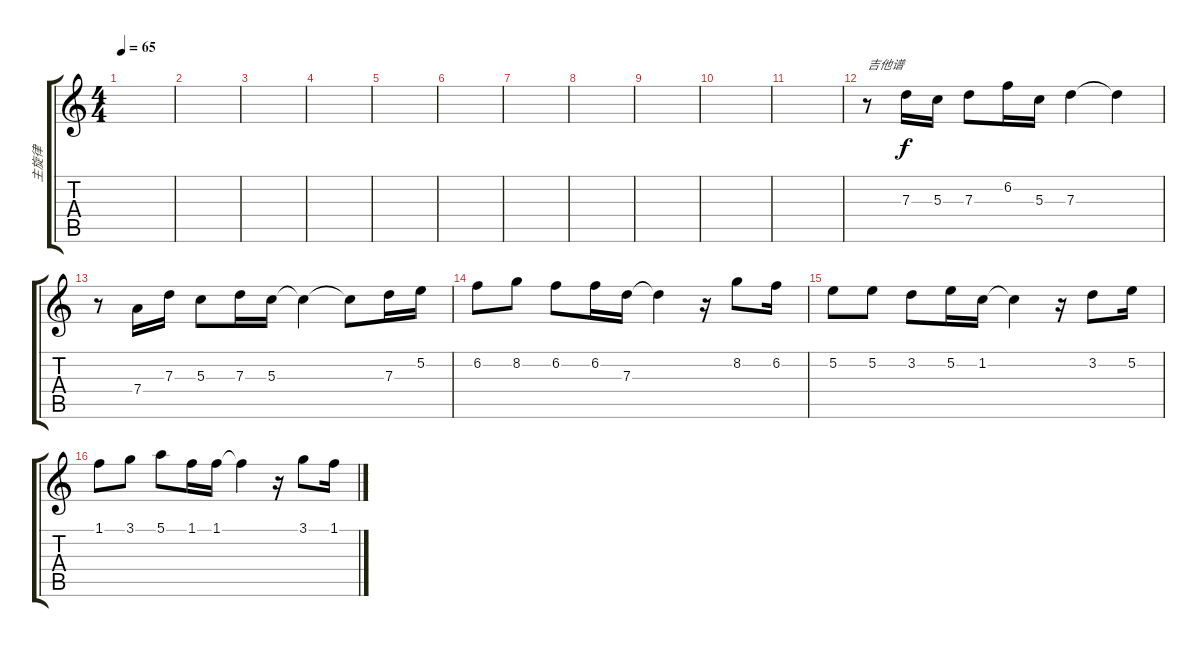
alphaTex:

\track ("主旋律" "主旋律") {instrument overdrivenguitar}
\staff {score tabs}
\tuning (E4 B3 G3 D3 A2 E2) {hide}
\ts (4 4)
\tempo 65
\clef g2
\ks c
|
|
|
|
|
|
|
|
|
|
|
r.8{txt "吉他谱"} 7.3.16 5.3.16 7.3.8 6.2.16 5.3.16 7.3.4 7.3{t}.4 |
r.8 7.4.16 7.3.16 5.3.8 7.3.16 5.3.16 5.3{t}.4 5.3{t}.8 7.3.16 5.2.16 |
6.2.8 8.2.8 6.2.8 6.2.16 7.3.16 7.3{t}.4 r.16 8.2.8 6.2.16 |
5.2.8 5.2.8 3.2.8 5.2.16 1.2.16 1.2{t}.4 r.16 3.2.8 5.2.16 |
1.1.8 3.1.8 5.1.8 1.1.16 1.1.16 1.1{t}.4 r.16 3.1.8 1.1.16
